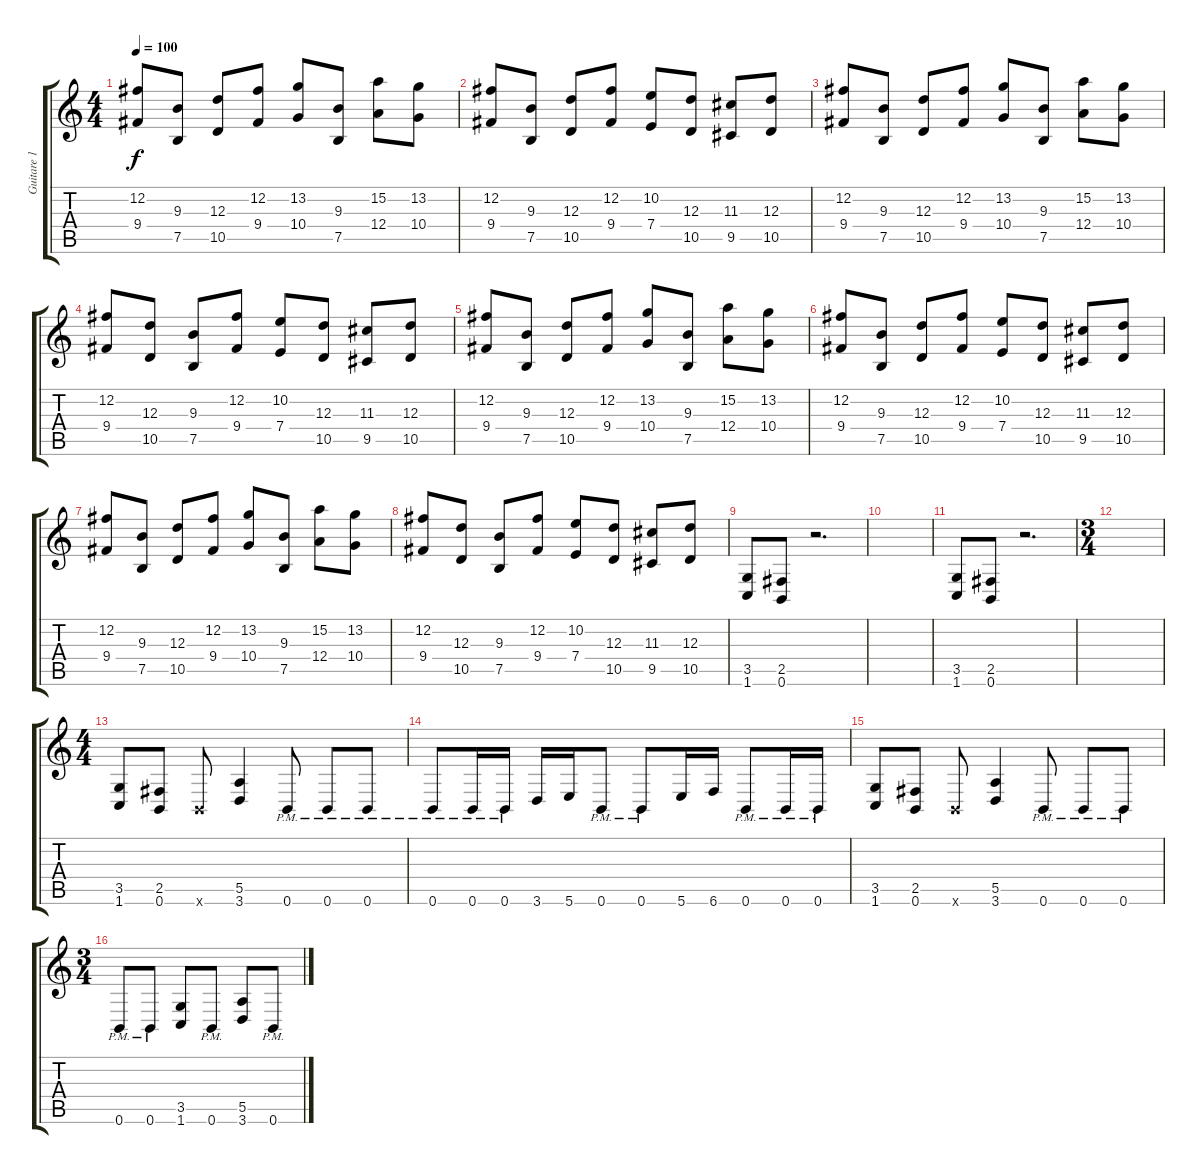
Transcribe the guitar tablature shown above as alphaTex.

\track ("Guitare 1" "Guitare 1") {instrument distortionguitar}
\staff {score tabs}
\tuning (B3 Gb3 D3 A2 E2 B1) {hide}
\ts (4 4)
\tempo 100
\clef g2
\ks c
(12.2 9.4).8{dy f} (9.3 7.5).8 (12.3 10.5).8 (12.2 9.4).8 (13.2 10.4).8 (9.3 7.5).8 (15.2 12.4).8 (13.2 10.4).8 |
(12.2 9.4).8 (9.3 7.5).8 (12.3 10.5).8 (12.2 9.4).8 (10.2 7.4).8 (12.3 10.5).8 (11.3 9.5).8 (12.3 10.5).8 |
(12.2 9.4).8 (9.3 7.5).8 (12.3 10.5).8 (12.2 9.4).8 (13.2 10.4).8 (9.3 7.5).8 (15.2 12.4).8 (13.2 10.4).8 |
(12.2 9.4).8 (12.3 10.5).8 (9.3 7.5).8 (12.2 9.4).8 (10.2 7.4).8 (12.3 10.5).8 (11.3 9.5).8 (12.3 10.5).8 |
(12.2 9.4).8 (9.3 7.5).8 (12.3 10.5).8 (12.2 9.4).8 (13.2 10.4).8 (9.3 7.5).8 (15.2 12.4).8 (13.2 10.4).8 |
(12.2 9.4).8 (9.3 7.5).8 (12.3 10.5).8 (12.2 9.4).8 (10.2 7.4).8 (12.3 10.5).8 (11.3 9.5).8 (12.3 10.5).8 |
(12.2 9.4).8 (9.3 7.5).8 (12.3 10.5).8 (12.2 9.4).8 (13.2 10.4).8 (9.3 7.5).8 (15.2 12.4).8 (13.2 10.4).8 |
(12.2 9.4).8 (12.3 10.5).8 (9.3 7.5).8 (12.2 9.4).8 (10.2 7.4).8 (12.3 10.5).8 (11.3 9.5).8 (12.3 10.5).8 |
(3.5 1.6).8 (2.5 0.6).8 r.2{d} |
|
(3.5 1.6).8 (2.5 0.6).8 r.2{d} |
\ts (3 4)
|
\ts (4 4)
(3.5 1.6).8 (2.5 0.6).8 0.6{x}.8 (5.5 3.6).4 0.6{pm}.8 0.6{pm}.8 0.6{pm}.8 |
0.6{pm}.8 0.6{pm}.16 0.6{pm}.16 3.6.16 5.6.16 0.6{pm}.8 0.6{pm}.8 5.6.16 6.6.16 0.6{pm}.8 0.6{pm}.16 0.6{pm}.16 |
(3.5 1.6).8 (2.5 0.6).8 0.6{x}.8 (5.5 3.6).4 0.6{pm}.8 0.6{pm}.8 0.6{pm}.8 |
\ts (3 4)
0.6{pm}.8 0.6{pm}.8 (3.5 1.6).8 0.6{pm}.8 (5.5 3.6).8 0.6{pm}.8
